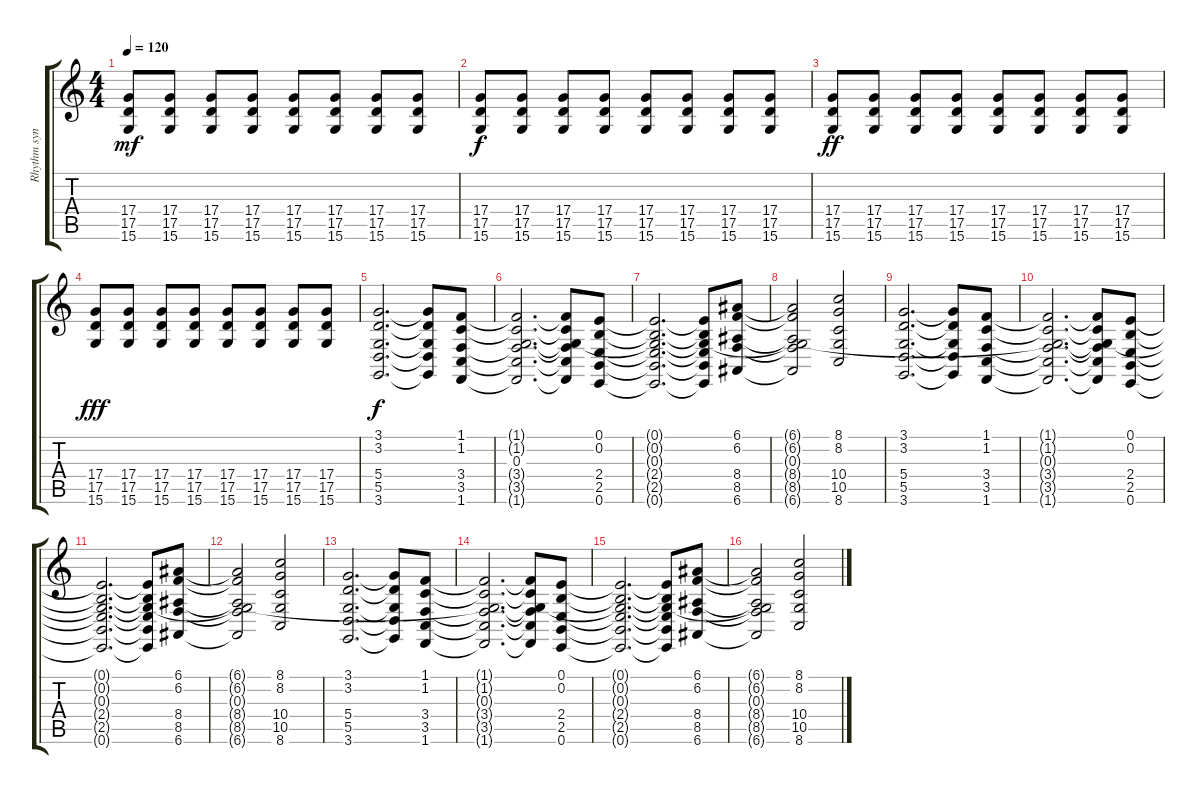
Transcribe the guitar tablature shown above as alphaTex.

\track ("Rhythm synth" "Rhythm syn") {instrument lead2sawtooth}
\staff {score tabs}
\tuning (E4 B3 G3 D3 A2 E2) {hide}
\ts (4 4)
\tempo 120
\clef g2
\ks c
(17.4 17.5 15.6).8{dy mf} (17.4 17.5 15.6).8 (17.4 17.5 15.6).8 (17.4 17.5 15.6).8 (17.4 17.5 15.6).8 (17.4 17.5 15.6).8 (17.4 17.5 15.6).8 (17.4 17.5 15.6).8 |
(17.4 17.5 15.6).8{dy f} (17.4 17.5 15.6).8 (17.4 17.5 15.6).8 (17.4 17.5 15.6).8 (17.4 17.5 15.6).8 (17.4 17.5 15.6).8 (17.4 17.5 15.6).8 (17.4 17.5 15.6).8 |
(17.4 17.5 15.6).8{dy ff} (17.4 17.5 15.6).8 (17.4 17.5 15.6).8 (17.4 17.5 15.6).8 (17.4 17.5 15.6).8 (17.4 17.5 15.6).8 (17.4 17.5 15.6).8 (17.4 17.5 15.6).8 |
(17.4 17.5 15.6).8{dy fff} (17.4 17.5 15.6).8 (17.4 17.5 15.6).8 (17.4 17.5 15.6).8 (17.4 17.5 15.6).8 (17.4 17.5 15.6).8 (17.4 17.5 15.6).8 (17.4 17.5 15.6).8 |
(3.1 3.2 5.4 5.5 3.6).2{d dy f} (3.1{t} 3.2{t} 5.4{t} 5.5{t} 3.6{t}).8 (1.1 1.2 3.4 3.5 1.6).8 |
(1.1{t} 1.2{t} 0.3 3.4{t} 3.5{t} 1.6{t}).2{d} (1.1{t} 1.2{t} 0.3{t} 3.4{t} 3.5{t} 1.6{t}).8 (0.1 0.2 2.4 2.5 0.6).8 |
(0.1{t} 0.2{t} 0.3{t} 2.4{t} 2.5{t} 0.6{t}).2{d} (0.1{t} 0.2{t} 0.3{t} 2.4{t} 2.5{t} 0.6{t}).8 (6.1 6.2 8.4 8.5 6.6).8 |
(6.1{t} 6.2{t} 0.3{t} 8.4{t} 8.5{t} 6.6{t}).2 (8.1 8.2 10.4 10.5 8.6).2 |
(3.1 3.2 5.4 5.5 3.6).2{d} (3.1{t} 3.2{t} 5.4{t} 5.5{t} 3.6{t}).8 (1.1 1.2 3.4 3.5 1.6).8 |
(1.1{t} 1.2{t} 0.3{t} 3.4{t} 3.5{t} 1.6{t}).2{d} (1.1{t} 1.2{t} 0.3{t} 3.4{t} 3.5{t} 1.6{t}).8 (0.1 0.2 2.4 2.5 0.6).8 |
(0.1{t} 0.2{t} 0.3{t} 2.4{t} 2.5{t} 0.6{t}).2{d} (0.1{t} 0.2{t} 0.3{t} 2.4{t} 2.5{t} 0.6{t}).8 (6.1 6.2 8.4 8.5 6.6).8 |
(6.1{t} 6.2{t} 0.3{t} 8.4{t} 8.5{t} 6.6{t}).2 (8.1 8.2 10.4 10.5 8.6).2 |
(3.1 3.2 5.4 5.5 3.6).2{d} (3.1{t} 3.2{t} 5.4{t} 5.5{t} 3.6{t}).8 (1.1 1.2 3.4 3.5 1.6).8 |
(1.1{t} 1.2{t} 0.3{t} 3.4{t} 3.5{t} 1.6{t}).2{d} (1.1{t} 1.2{t} 0.3{t} 3.4{t} 3.5{t} 1.6{t}).8 (0.1 0.2 2.4 2.5 0.6).8 |
(0.1{t} 0.2{t} 0.3{t} 2.4{t} 2.5{t} 0.6{t}).2{d} (0.1{t} 0.2{t} 0.3{t} 2.4{t} 2.5{t} 0.6{t}).8 (6.1 6.2 8.4 8.5 6.6).8 |
(6.1{t} 6.2{t} 0.3{t} 8.4{t} 8.5{t} 6.6{t}).2 (8.1 8.2 10.4 10.5 8.6).2
